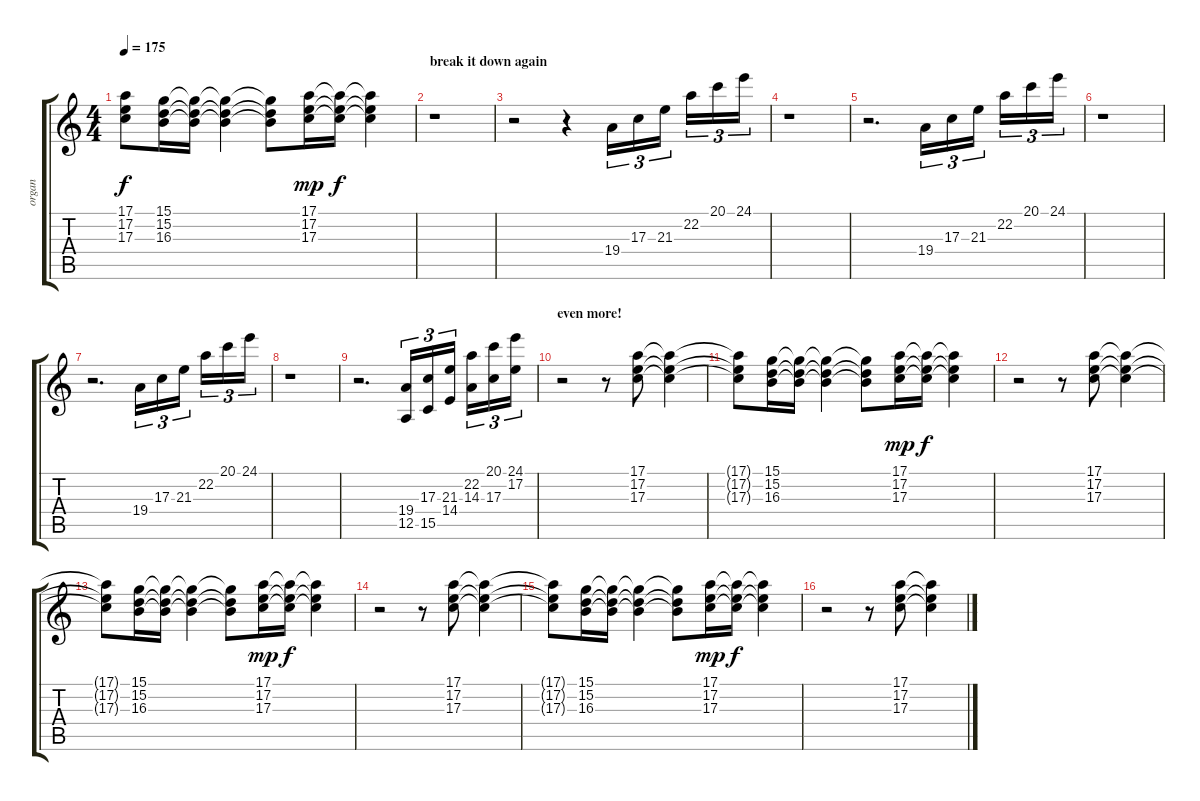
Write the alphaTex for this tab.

\track ("organ" "organ") {instrument drawbarorgan}
\staff {score tabs}
\tuning (E4 B3 G3 D3 A2 E2) {hide}
\ts (4 4)
\tempo 175
\clef g2
\ks c
(17.1{t} 17.2{t} 17.3{t}).8{dy f} (15.1 15.2 16.3).16 (15.1{t} 15.2{t} 16.3{t}).16 (15.1{t} 15.2{t} 16.3{t}).4 (15.1{t} 15.2{t} 16.3{t}).8 (17.1 17.2 17.3).16{dy mp} (17.1{t} 17.2{t} 17.3{t}).16{dy f} (17.1{t} 17.2{t} 17.3{t}).4 |
\section ("" "break it down again")
r.1 |
r.2 r.4 19.4.16{tu (3 2)} 17.3.16{tu (3 2)} 21.3.16{tu (3 2)} 22.2.16{tu (3 2)} 20.1.16{tu (3 2)} 24.1.16{tu (3 2)} |
r.1 |
r.2{d} 19.4.16{tu (3 2)} 17.3.16{tu (3 2)} 21.3.16{tu (3 2)} 22.2.16{tu (3 2)} 20.1.16{tu (3 2)} 24.1.16{tu (3 2)} |
r.1 |
r.2{d} 19.4.16{tu (3 2)} 17.3.16{tu (3 2)} 21.3.16{tu (3 2)} 22.2.16{tu (3 2)} 20.1.16{tu (3 2)} 24.1.16{tu (3 2)} |
r.1 |
r.2{d} (19.4 12.5).16{tu (3 2)} (17.3 15.5).16{tu (3 2)} (21.3 14.4).16{tu (3 2)} (22.2 14.3).16{tu (3 2)} (20.1 17.3).16{tu (3 2)} (24.1 17.2).16{tu (3 2)} |
\section ("" "even more!")
r.2 r.8 (17.1 17.2 17.3).8 (17.1{t} 17.2{t} 17.3{t}).4 |
(17.1{t} 17.2{t} 17.3{t}).8 (15.1 15.2 16.3).16 (15.1{t} 15.2{t} 16.3{t}).16 (15.1{t} 15.2{t} 16.3{t}).4 (15.1{t} 15.2{t} 16.3{t}).8 (17.1 17.2 17.3).16{dy mp} (17.1{t} 17.2{t} 17.3{t}).16{dy f} (17.1{t} 17.2{t} 17.3{t}).4 |
r.2 r.8 (17.1 17.2 17.3).8 (17.1{t} 17.2{t} 17.3{t}).4 |
(17.1{t} 17.2{t} 17.3{t}).8 (15.1 15.2 16.3).16 (15.1{t} 15.2{t} 16.3{t}).16 (15.1{t} 15.2{t} 16.3{t}).4 (15.1{t} 15.2{t} 16.3{t}).8 (17.1 17.2 17.3).16{dy mp} (17.1{t} 17.2{t} 17.3{t}).16{dy f} (17.1{t} 17.2{t} 17.3{t}).4 |
r.2 r.8 (17.1 17.2 17.3).8 (17.1{t} 17.2{t} 17.3{t}).4 |
(17.1{t} 17.2{t} 17.3{t}).8 (15.1 15.2 16.3).16 (15.1{t} 15.2{t} 16.3{t}).16 (15.1{t} 15.2{t} 16.3{t}).4 (15.1{t} 15.2{t} 16.3{t}).8 (17.1 17.2 17.3).16{dy mp} (17.1{t} 17.2{t} 17.3{t}).16{dy f} (17.1{t} 17.2{t} 17.3{t}).4 |
r.2 r.8 (17.1 17.2 17.3).8 (17.1{t} 17.2{t} 17.3{t}).4
